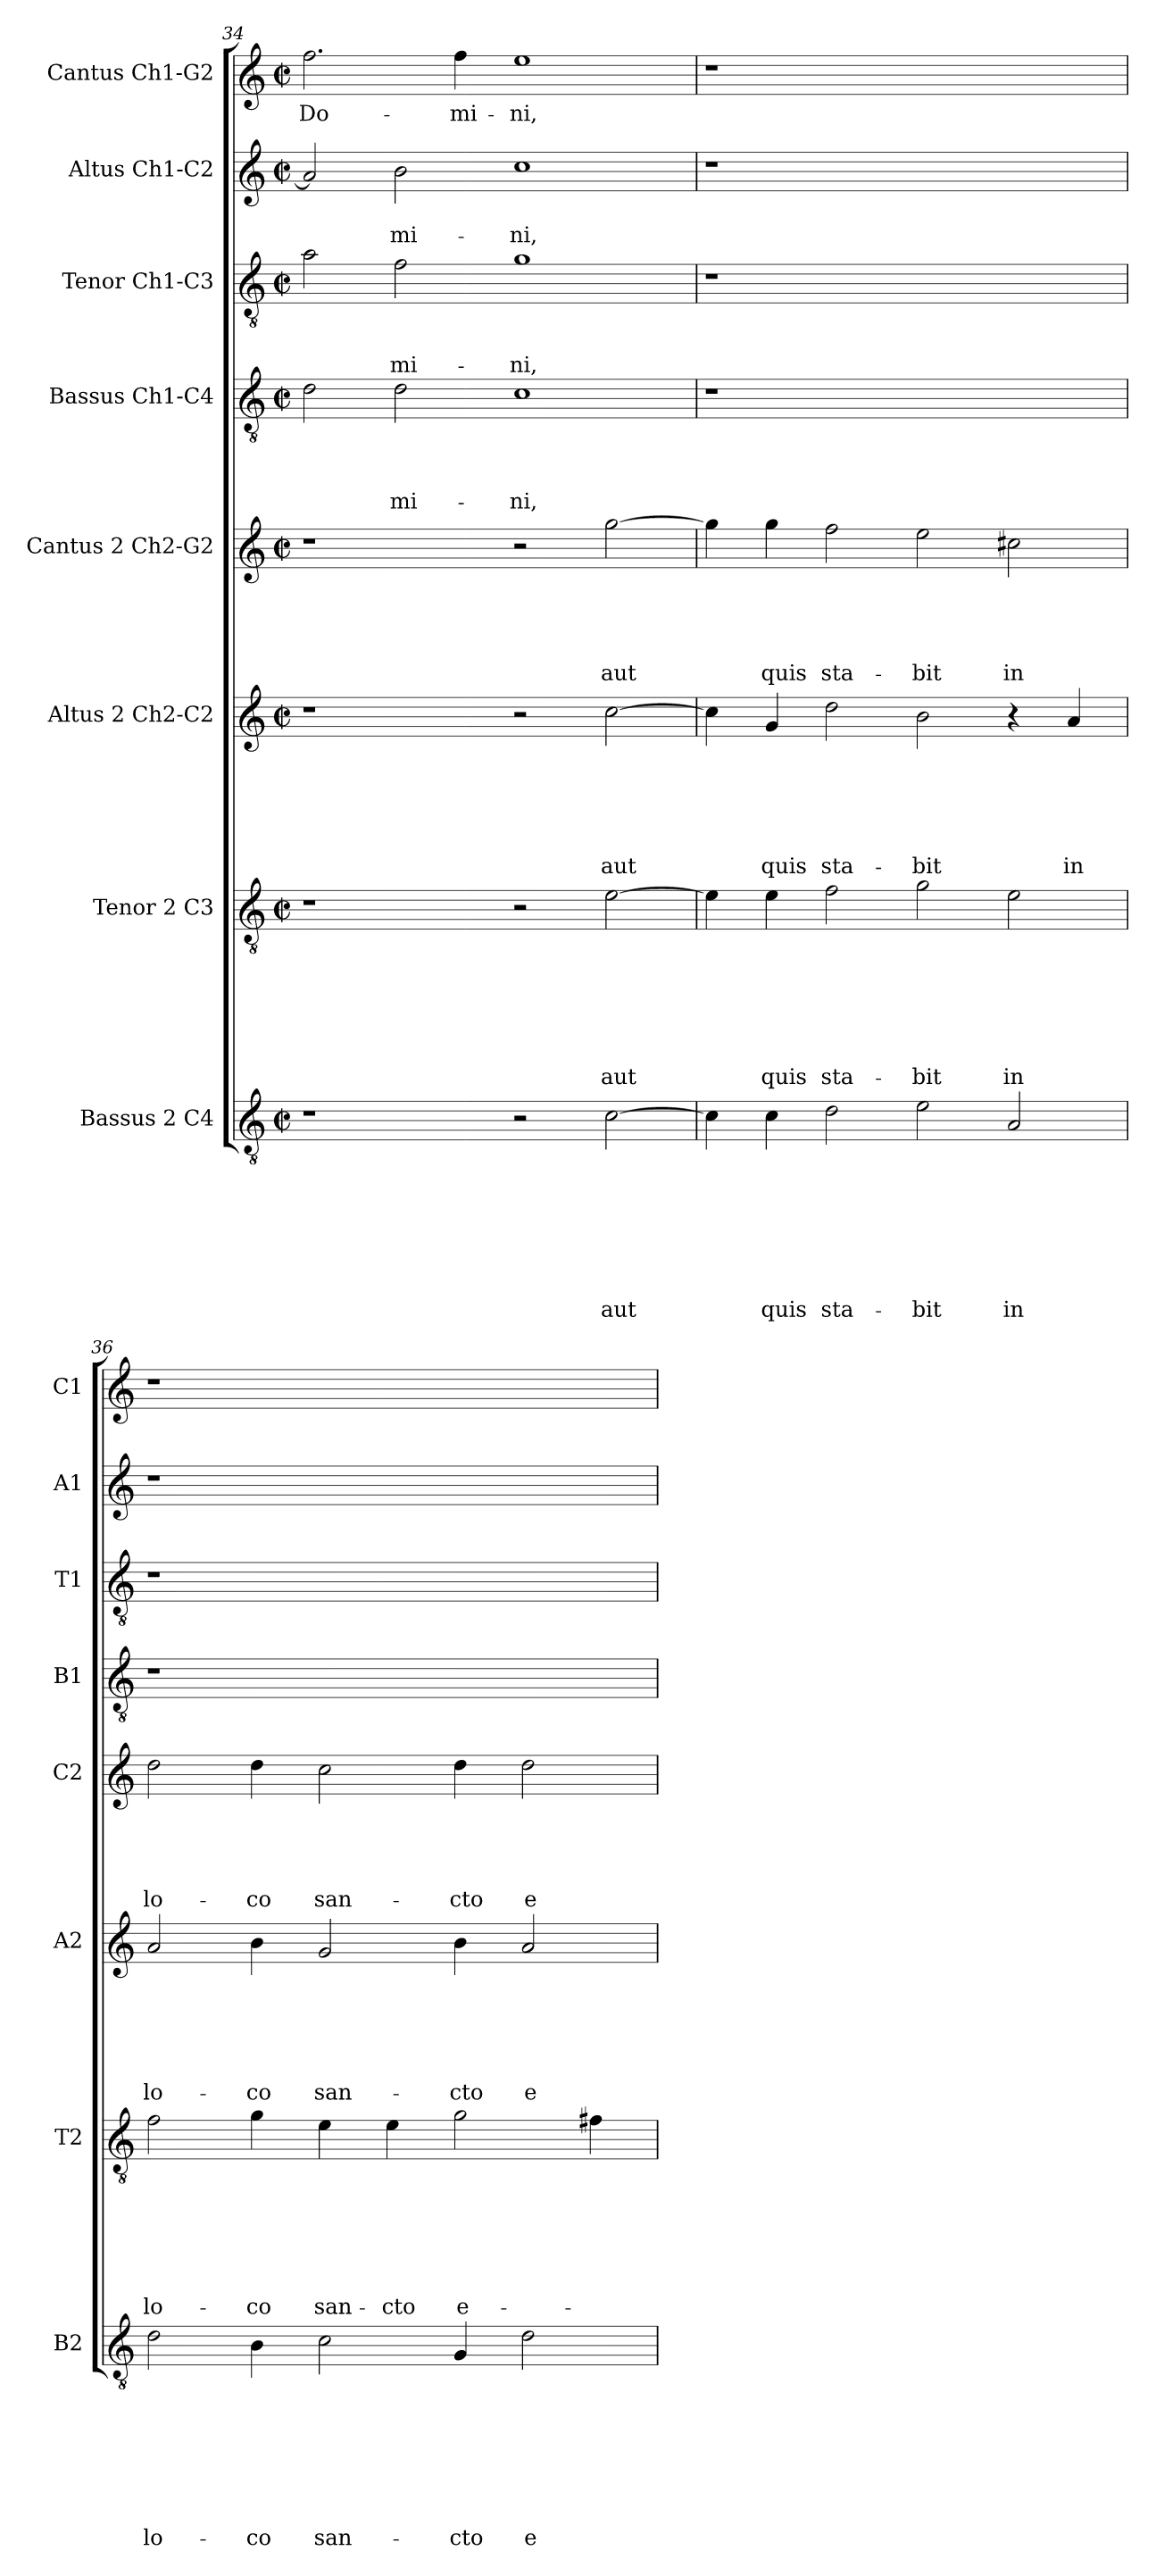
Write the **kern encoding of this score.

**kern	**text	**text	**text	**text	**text	**text	**text	**text	**kern	**text	**text	**text	**text	**text	**text	**text	**kern	**text	**text	**text	**text	**text	**text	**kern	**text	**text	**text	**text	**text	**kern	**text	**text	**text	**text	**kern	**text	**text	**text	**kern	**text	**text	**kern	**text
*part8	*part8	*part8	*part8	*part8	*part8	*part8	*part8	*part8	*part7	*part7	*part7	*part7	*part7	*part7	*part7	*part7	*part6	*part6	*part6	*part6	*part6	*part6	*part6	*part5	*part5	*part5	*part5	*part5	*part5	*part4	*part4	*part4	*part4	*part4	*part3	*part3	*part3	*part3	*part2	*part2	*part2	*part1	*part1
*staff8	*staff8	*staff8	*staff8	*staff8	*staff8	*staff8	*staff8	*staff8	*staff7	*staff7	*staff7	*staff7	*staff7	*staff7	*staff7	*staff7	*staff6	*staff6	*staff6	*staff6	*staff6	*staff6	*staff6	*staff5	*staff5	*staff5	*staff5	*staff5	*staff5	*staff4	*staff4	*staff4	*staff4	*staff4	*staff3	*staff3	*staff3	*staff3	*staff2	*staff2	*staff2	*staff1	*staff1
*I"Bassus 2 C4	*	*	*	*	*	*	*	*	*I"Tenor 2 C3	*	*	*	*	*	*	*	*I"Altus 2 Ch2-C2	*	*	*	*	*	*	*I"Cantus 2  Ch2-G2	*	*	*	*	*	*I"Bassus  Ch1-C4	*	*	*	*	*I"Tenor Ch1-C3	*	*	*	*I"Altus  Ch1-C2	*	*	*I"Cantus Ch1-G2	*
*I'B2	*	*	*	*	*	*	*	*	*I'T2	*	*	*	*	*	*	*	*I'A2	*	*	*	*	*	*	*I'C2	*	*	*	*	*	*I'B1	*	*	*	*	*I'T1	*	*	*	*I'A1	*	*	*I'C1	*
*clefGv2	*	*	*	*	*	*	*	*	*clefGv2	*	*	*	*	*	*	*	*clefG2	*	*	*	*	*	*	*clefG2	*	*	*	*	*	*clefGv2	*	*	*	*	*clefGv2	*	*	*	*clefG2	*	*	*clefG2	*
*k[]	*	*	*	*	*	*	*	*	*k[]	*	*	*	*	*	*	*	*k[]	*	*	*	*	*	*	*k[]	*	*	*	*	*	*k[]	*	*	*	*	*k[]	*	*	*	*k[]	*	*	*k[]	*
*C:	*	*	*	*	*	*	*	*	*C:	*	*	*	*	*	*	*	*C:	*	*	*	*	*	*	*C:	*	*	*	*	*	*C:	*	*	*	*	*C:	*	*	*	*C:	*	*	*C:	*
*M2/2	*	*	*	*	*	*	*	*	*M2/2	*	*	*	*	*	*	*	*M2/2	*	*	*	*	*	*	*M2/2	*	*	*	*	*	*M2/2	*	*	*	*	*M2/2	*	*	*	*M2/2	*	*	*M2/2	*
*met(c|)	*	*	*	*	*	*	*	*	*met(c|)	*	*	*	*	*	*	*	*met(c|)	*	*	*	*	*	*	*met(c|)	*	*	*	*	*	*met(c|)	*	*	*	*	*met(c|)	*	*	*	*met(c|)	*	*	*met(c|)	*
=34	=34	=34	=34	=34	=34	=34	=34	=34	=34	=34	=34	=34	=34	=34	=34	=34	=34	=34	=34	=34	=34	=34	=34	=34	=34	=34	=34	=34	=34	=34	=34	=34	=34	=34	=34	=34	=34	=34	=34	=34	=34	=34	=34
!	!	!	!	!	!	!	!	!	!	!	!	!	!	!	!	!	!	!	!	!	!	!	!	!	!	!	!	!	!	!	!	!	!	!	!	!	!	!	!	!	!	!	!LO:LY:b
1r	.	.	.	.	.	.	.	.	1r	.	.	.	.	.	.	.	1r	.	.	.	.	.	.	1r	.	.	.	.	.	2d\	.	.	.	.	2a\	.	.	.	2a/]	.	.	2.ff\	Do-
!	!	!	!	!	!	!	!	!	!	!	!	!	!	!	!	!	!	!	!	!	!	!	!	!	!	!	!	!	!	!	!	!	!	!LO:LY:b	!	!	!	!LO:LY:b	!	!	!LO:LY:b	!	!
.	.	.	.	.	.	.	.	.	.	.	.	.	.	.	.	.	.	.	.	.	.	.	.	.	.	.	.	.	.	2d\	.	.	.	-mi-	2f\	.	.	-mi-	2b\	.	-mi-	.	.
!	!	!	!	!	!	!	!	!	!	!	!	!	!	!	!	!	!	!	!	!	!	!	!	!	!	!	!	!	!	!	!	!	!	!	!	!	!	!	!	!	!	!	!LO:LY:b
.	.	.	.	.	.	.	.	.	.	.	.	.	.	.	.	.	.	.	.	.	.	.	.	.	.	.	.	.	.	.	.	.	.	.	.	.	.	.	.	.	.	4ff\	-mi-
!	!	!	!	!	!	!	!	!	!	!	!	!	!	!	!	!	!	!	!	!	!	!	!	!	!	!	!	!	!	!	!	!	!	!LO:LY:b	!	!	!	!LO:LY:b	!	!	!LO:LY:b	!	!LO:LY:b
2r	.	.	.	.	.	.	.	.	2r	.	.	.	.	.	.	.	2r	.	.	.	.	.	.	2r	.	.	.	.	.	1c	.	.	.	-ni,	1g	.	.	-ni,	1cc	.	-ni,	1ee	-ni,
!	!	!	!	!	!	!	!	!LO:LY:b	!	!	!	!	!	!	!	!LO:LY:b	!	!	!	!	!	!	!LO:LY:b	!	!	!	!	!	!LO:LY:b	!	!	!	!	!	!	!	!	!	!	!	!	!	!
[2c\	.	.	.	.	.	.	.	aut	[2e\	.	.	.	.	.	.	aut	[2cc\	.	.	.	.	.	aut	[2gg\	.	.	.	.	aut	.	.	.	.	.	.	.	.	.	.	.	.	.	.
=35	=35	=35	=35	=35	=35	=35	=35	=35	=35	=35	=35	=35	=35	=35	=35	=35	=35	=35	=35	=35	=35	=35	=35	=35	=35	=35	=35	=35	=35	=35	=35	=35	=35	=35	=35	=35	=35	=35	=35	=35	=35	=35	=35
4c\]	.	.	.	.	.	.	.	.	4e\]	.	.	.	.	.	.	.	4cc\]	.	.	.	.	.	.	4gg\]	.	.	.	.	.	1r	.	.	.	.	1r	.	.	.	1r	.	.	1r	.
!	!	!	!	!	!	!	!	!LO:LY:b	!	!	!	!	!	!	!	!LO:LY:b	!	!	!	!	!	!	!LO:LY:b	!	!	!	!	!	!LO:LY:b	!	!	!	!	!	!	!	!	!	!	!	!	!	!
4c\	.	.	.	.	.	.	.	quis	4e\	.	.	.	.	.	.	quis	4g/	.	.	.	.	.	quis	4gg\	.	.	.	.	quis	.	.	.	.	.	.	.	.	.	.	.	.	.	.
!	!	!	!	!	!	!	!	!LO:LY:b	!	!	!	!	!	!	!	!LO:LY:b	!	!	!	!	!	!	!LO:LY:b	!	!	!	!	!	!LO:LY:b	!	!	!	!	!	!	!	!	!	!	!	!	!	!
2d\	.	.	.	.	.	.	.	sta-	2f\	.	.	.	.	.	.	sta-	2dd\	.	.	.	.	.	sta-	2ff\	.	.	.	.	sta-	.	.	.	.	.	.	.	.	.	.	.	.	.	.
!	!	!	!	!	!	!	!	!LO:LY:b	!	!	!	!	!	!	!	!LO:LY:b	!	!	!	!	!	!	!LO:LY:b	!	!	!	!	!	!LO:LY:b	!	!	!	!	!	!	!	!	!	!	!	!	!	!
2e\	.	.	.	.	.	.	.	-bit	2g\	.	.	.	.	.	.	-bit	2b\	.	.	.	.	.	-bit	2ee\	.	.	.	.	-bit	1ryy	.	.	.	.	1ryy	.	.	.	1ryy	.	.	1ryy	.
!	!	!	!	!	!	!	!	!LO:LY:b	!	!	!	!	!	!	!	!LO:LY:b	!	!	!	!	!	!	!	!	!	!	!	!	!LO:LY:b	!	!	!	!	!	!	!	!	!	!	!	!	!	!
2A/	.	.	.	.	.	.	.	in	2e\	.	.	.	.	.	.	in	4r	.	.	.	.	.	.	2cc#X\	.	.	.	.	in	.	.	.	.	.	.	.	.	.	.	.	.	.	.
!	!	!	!	!	!	!	!	!	!	!	!	!	!	!	!	!	!	!	!	!	!	!	!LO:LY:b	!	!	!	!	!	!	!	!	!	!	!	!	!	!	!	!	!	!	!	!
.	.	.	.	.	.	.	.	.	.	.	.	.	.	.	.	.	4a/	.	.	.	.	.	in	.	.	.	.	.	.	.	.	.	.	.	.	.	.	.	.	.	.	.	.
!!LO:LB:g=z
=36	=36	=36	=36	=36	=36	=36	=36	=36	=36	=36	=36	=36	=36	=36	=36	=36	=36	=36	=36	=36	=36	=36	=36	=36	=36	=36	=36	=36	=36	=36	=36	=36	=36	=36	=36	=36	=36	=36	=36	=36	=36	=36	=36
!	!	!	!	!	!	!	!	!LO:LY:b	!	!	!	!	!	!	!	!LO:LY:b	!	!	!	!	!	!	!LO:LY:b	!	!	!	!	!	!LO:LY:b	!	!	!	!	!	!	!	!	!	!	!	!	!	!
2d\	.	.	.	.	.	.	.	lo-	2f\	.	.	.	.	.	.	lo-	2a/	.	.	.	.	.	lo-	2dd\	.	.	.	.	lo-	1r	.	.	.	.	1r	.	.	.	1r	.	.	1r	.
!	!	!	!	!	!	!	!	!LO:LY:b	!	!	!	!	!	!	!	!LO:LY:b	!	!	!	!	!	!	!LO:LY:b	!	!	!	!	!	!LO:LY:b	!	!	!	!	!	!	!	!	!	!	!	!	!	!
4B\	.	.	.	.	.	.	.	-co	4g\	.	.	.	.	.	.	-co	4b\	.	.	.	.	.	-co	4dd\	.	.	.	.	-co	.	.	.	.	.	.	.	.	.	.	.	.	.	.
!	!	!	!	!	!	!	!	!LO:LY:b	!	!	!	!	!	!	!	!LO:LY:b	!	!	!	!	!	!	!LO:LY:b	!	!	!	!	!	!LO:LY:b	!	!	!	!	!	!	!	!	!	!	!	!	!	!
2c\	.	.	.	.	.	.	.	san-	4e\	.	.	.	.	.	.	san-	2g/	.	.	.	.	.	san-	2cc\	.	.	.	.	san-	.	.	.	.	.	.	.	.	.	.	.	.	.	.
!	!	!	!	!	!	!	!	!	!	!	!	!	!	!	!	!LO:LY:b	!	!	!	!	!	!	!	!	!	!	!	!	!	!	!	!	!	!	!	!	!	!	!	!	!	!	!
.	.	.	.	.	.	.	.	.	4e\	.	.	.	.	.	.	-cto	.	.	.	.	.	.	.	.	.	.	.	.	.	1ryy	.	.	.	.	1ryy	.	.	.	1ryy	.	.	1ryy	.
!	!	!	!	!	!	!	!	!LO:LY:b	!	!	!	!	!	!	!	!LO:LY:b	!	!	!	!	!	!	!LO:LY:b	!	!	!	!	!	!LO:LY:b	!	!	!	!	!	!	!	!	!	!	!	!	!	!
4G/	.	.	.	.	.	.	.	-cto	2g\	.	.	.	.	.	.	e-	4b\	.	.	.	.	.	-cto	4dd\	.	.	.	.	-cto	.	.	.	.	.	.	.	.	.	.	.	.	.	.
!	!	!	!	!	!	!	!	!LO:LY:b	!	!	!	!	!	!	!	!	!	!	!	!	!	!	!LO:LY:b	!	!	!	!	!	!LO:LY:b	!	!	!	!	!	!	!	!	!	!	!	!	!	!
2d\	.	.	.	.	.	.	.	e-	.	.	.	.	.	.	.	.	2a/	.	.	.	.	.	e-	2dd\	.	.	.	.	e-	.	.	.	.	.	.	.	.	.	.	.	.	.	.
.	.	.	.	.	.	.	.	.	4f#X\	.	.	.	.	.	.	.	.	.	.	.	.	.	.	.	.	.	.	.	.	.	.	.	.	.	.	.	.	.	.	.	.	.	.
=	=	=	=	=	=	=	=	=	=	=	=	=	=	=	=	=	=	=	=	=	=	=	=	=	=	=	=	=	=	=	=	=	=	=	=	=	=	=	=	=	=	=	=
*-	*-	*-	*-	*-	*-	*-	*-	*-	*-	*-	*-	*-	*-	*-	*-	*-	*-	*-	*-	*-	*-	*-	*-	*-	*-	*-	*-	*-	*-	*-	*-	*-	*-	*-	*-	*-	*-	*-	*-	*-	*-	*-	*-
